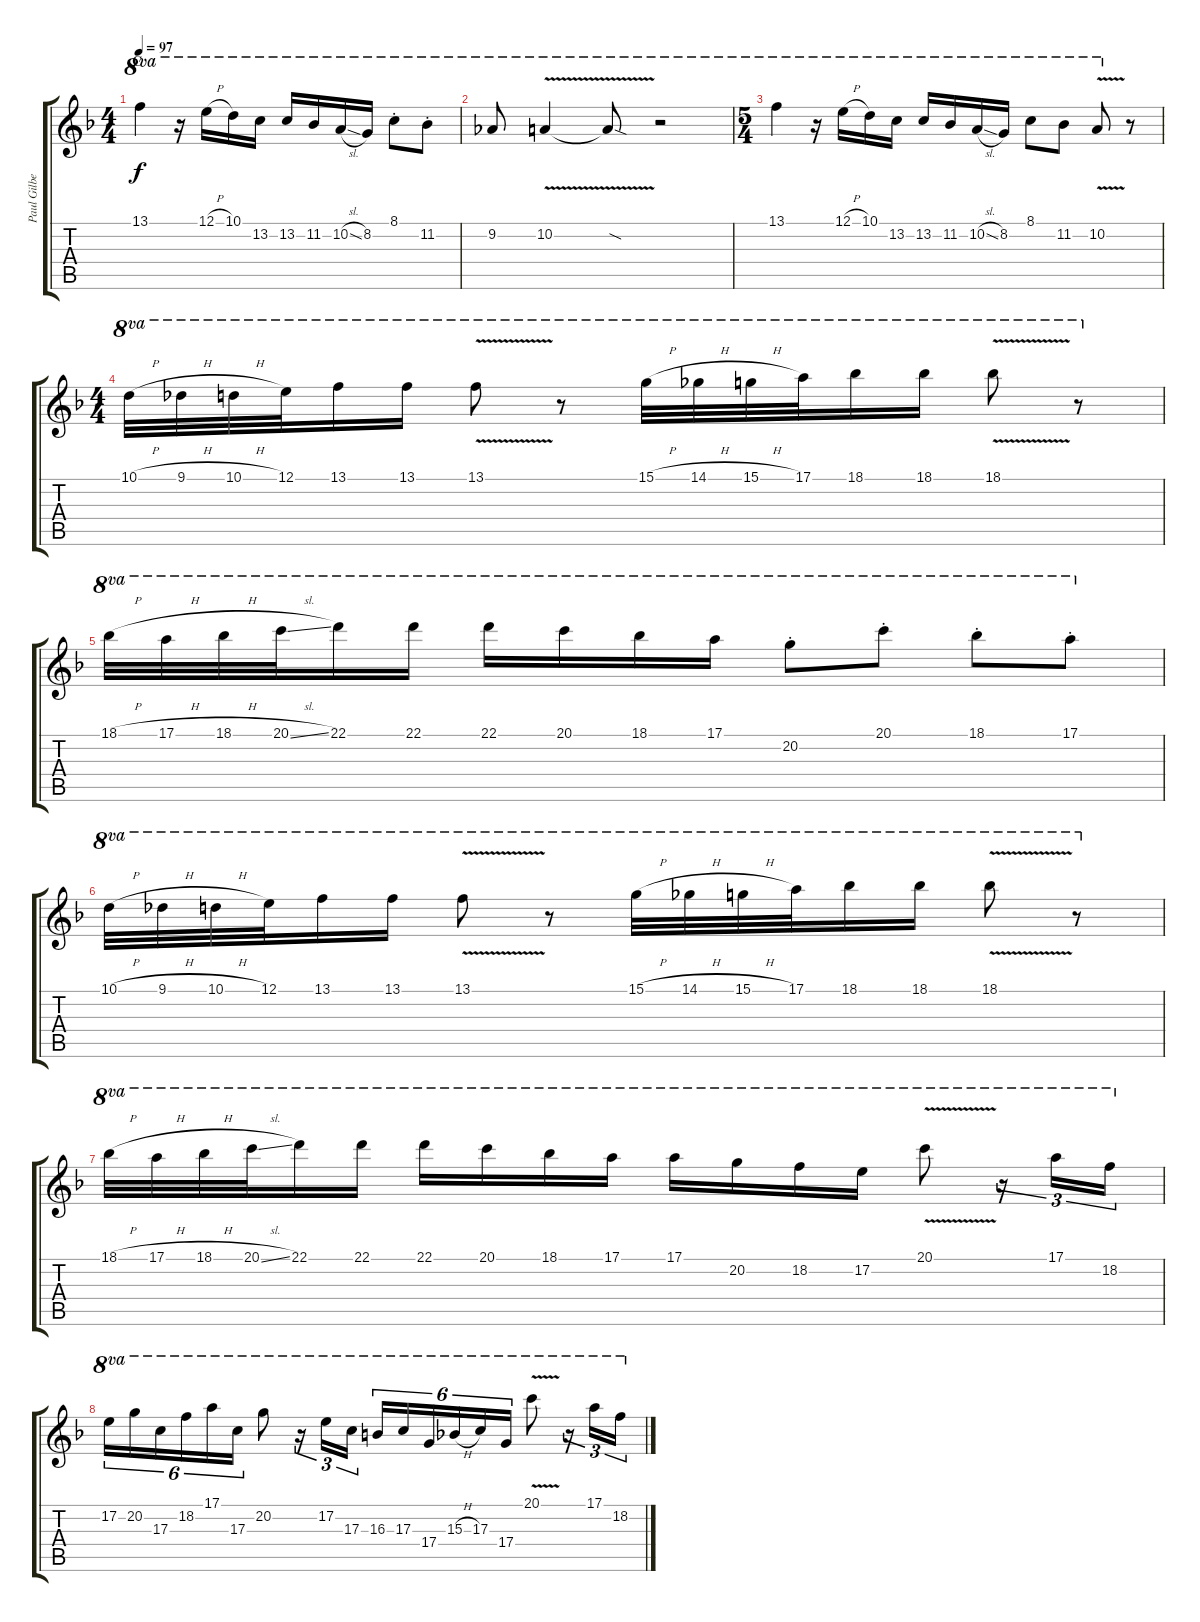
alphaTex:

\track ("Paul Gilbert" "Paul Gilbe") {instrument distortionguitar}
\staff {score tabs}
\tuning (E4 B3 G3 D3 A2 E2) {hide}
\ts (4 4)
\section ("" "C")
\tempo 97
\clef g2
\ks f
13.1.4{ot 8va dy f} r.16{ot 8va} 12.1{h}.16{ot 8va} 10.1.16{ot 8va} 13.2.16{ot 8va} 13.2.16{ot 8va} 11.2.16{ot 8va} 10.2{sl}.16{ot 8va} 8.2.16{ot 8va} 8.1{st}.8{ot 8va} 11.2{st}.8{ot 8va} |
9.2.8{ot 8va} 10.2{v}.4{ot 8va} 10.2{sod t}.8{ot 8va} r.2{ot 8va} |
\ts (5 4)
13.1.4{ot 8va} r.16{ot 8va} 12.1{h}.16{ot 8va} 10.1.16{ot 8va} 13.2.16{ot 8va} 13.2.16{ot 8va} 11.2.16{ot 8va} 10.2{sl}.16{ot 8va} 8.2.16{ot 8va} 8.1.8{ot 8va} 11.2.8{ot 8va} 10.2{v}.8{ot 8va} r.8 |
\ts (4 4)
10.1{h}.32{ot 8va} 9.1{h}.32{ot 8va} 10.1{h}.32{ot 8va} 12.1.32{ot 8va} 13.1.16{ot 8va} 13.1.16{ot 8va} 13.1{v}.8{ot 8va} r.8{ot 8va} 15.1{h}.32{ot 8va} 14.1{h}.32{ot 8va} 15.1{h}.32{ot 8va} 17.1.32{ot 8va} 18.1.16{ot 8va} 18.1.16{ot 8va} 18.1{v}.8{ot 8va} r.8{ot 8va} |
18.1{h}.32{ot 8va} 17.1{h}.32{ot 8va} 18.1{h}.32{ot 8va} 20.1{sl}.32{ot 8va} 22.1.16{ot 8va} 22.1.16{ot 8va} 22.1.16{ot 8va} 20.1.16{ot 8va} 18.1.16{ot 8va} 17.1.16{ot 8va} 20.2{st}.8{ot 8va} 20.1{st}.8{ot 8va} 18.1{st}.8{ot 8va} 17.1{st}.8{ot 8va} |
10.1{h}.32{ot 8va} 9.1{h}.32{ot 8va} 10.1{h}.32{ot 8va} 12.1.32{ot 8va} 13.1.16{ot 8va} 13.1.16{ot 8va} 13.1{v}.8{ot 8va} r.8{ot 8va} 15.1{h}.32{ot 8va} 14.1{h}.32{ot 8va} 15.1{h}.32{ot 8va} 17.1.32{ot 8va} 18.1.16{ot 8va} 18.1.16{ot 8va} 18.1{v}.8{ot 8va} r.8{ot 8va} |
18.1{h}.32{ot 8va} 17.1{h}.32{ot 8va} 18.1{h}.32{ot 8va} 20.1{sl}.32{ot 8va} 22.1.16{ot 8va} 22.1.16{ot 8va} 22.1.16{ot 8va} 20.1.16{ot 8va} 18.1.16{ot 8va} 17.1.16{ot 8va} 17.1.16{ot 8va} 20.2.16{ot 8va} 18.2.16{ot 8va} 17.2.16{ot 8va} 20.1{v}.8{ot 8va} r.16{tu (3 2) ot 8va} 17.1.16{tu (3 2) ot 8va} 18.2.16{tu (3 2) ot 8va} |
17.2.16{tu (6 4) ot 8va} 20.2.16{tu (6 4) ot 8va} 17.3.16{tu (6 4) ot 8va} 18.2.16{tu (6 4) ot 8va} 17.1.16{tu (6 4) ot 8va} 17.3.16{tu (6 4) ot 8va} 20.2.8{ot 8va} r.16{tu (3 2) ot 8va} 17.2.16{tu (3 2) ot 8va} 17.3.16{tu (3 2) ot 8va} 16.3.16{tu (6 4) ot 8va} 17.3.16{tu (6 4) ot 8va} 17.4.16{tu (6 4) ot 8va} 15.3{h}.16{tu (6 4) ot 8va} 17.3.16{tu (6 4) ot 8va} 17.4.16{tu (6 4) ot 8va} 20.1{v}.8{ot 8va} r.16{tu (3 2) ot 8va} 17.1.16{tu (3 2) ot 8va} 18.2.16{tu (3 2) ot 8va}
